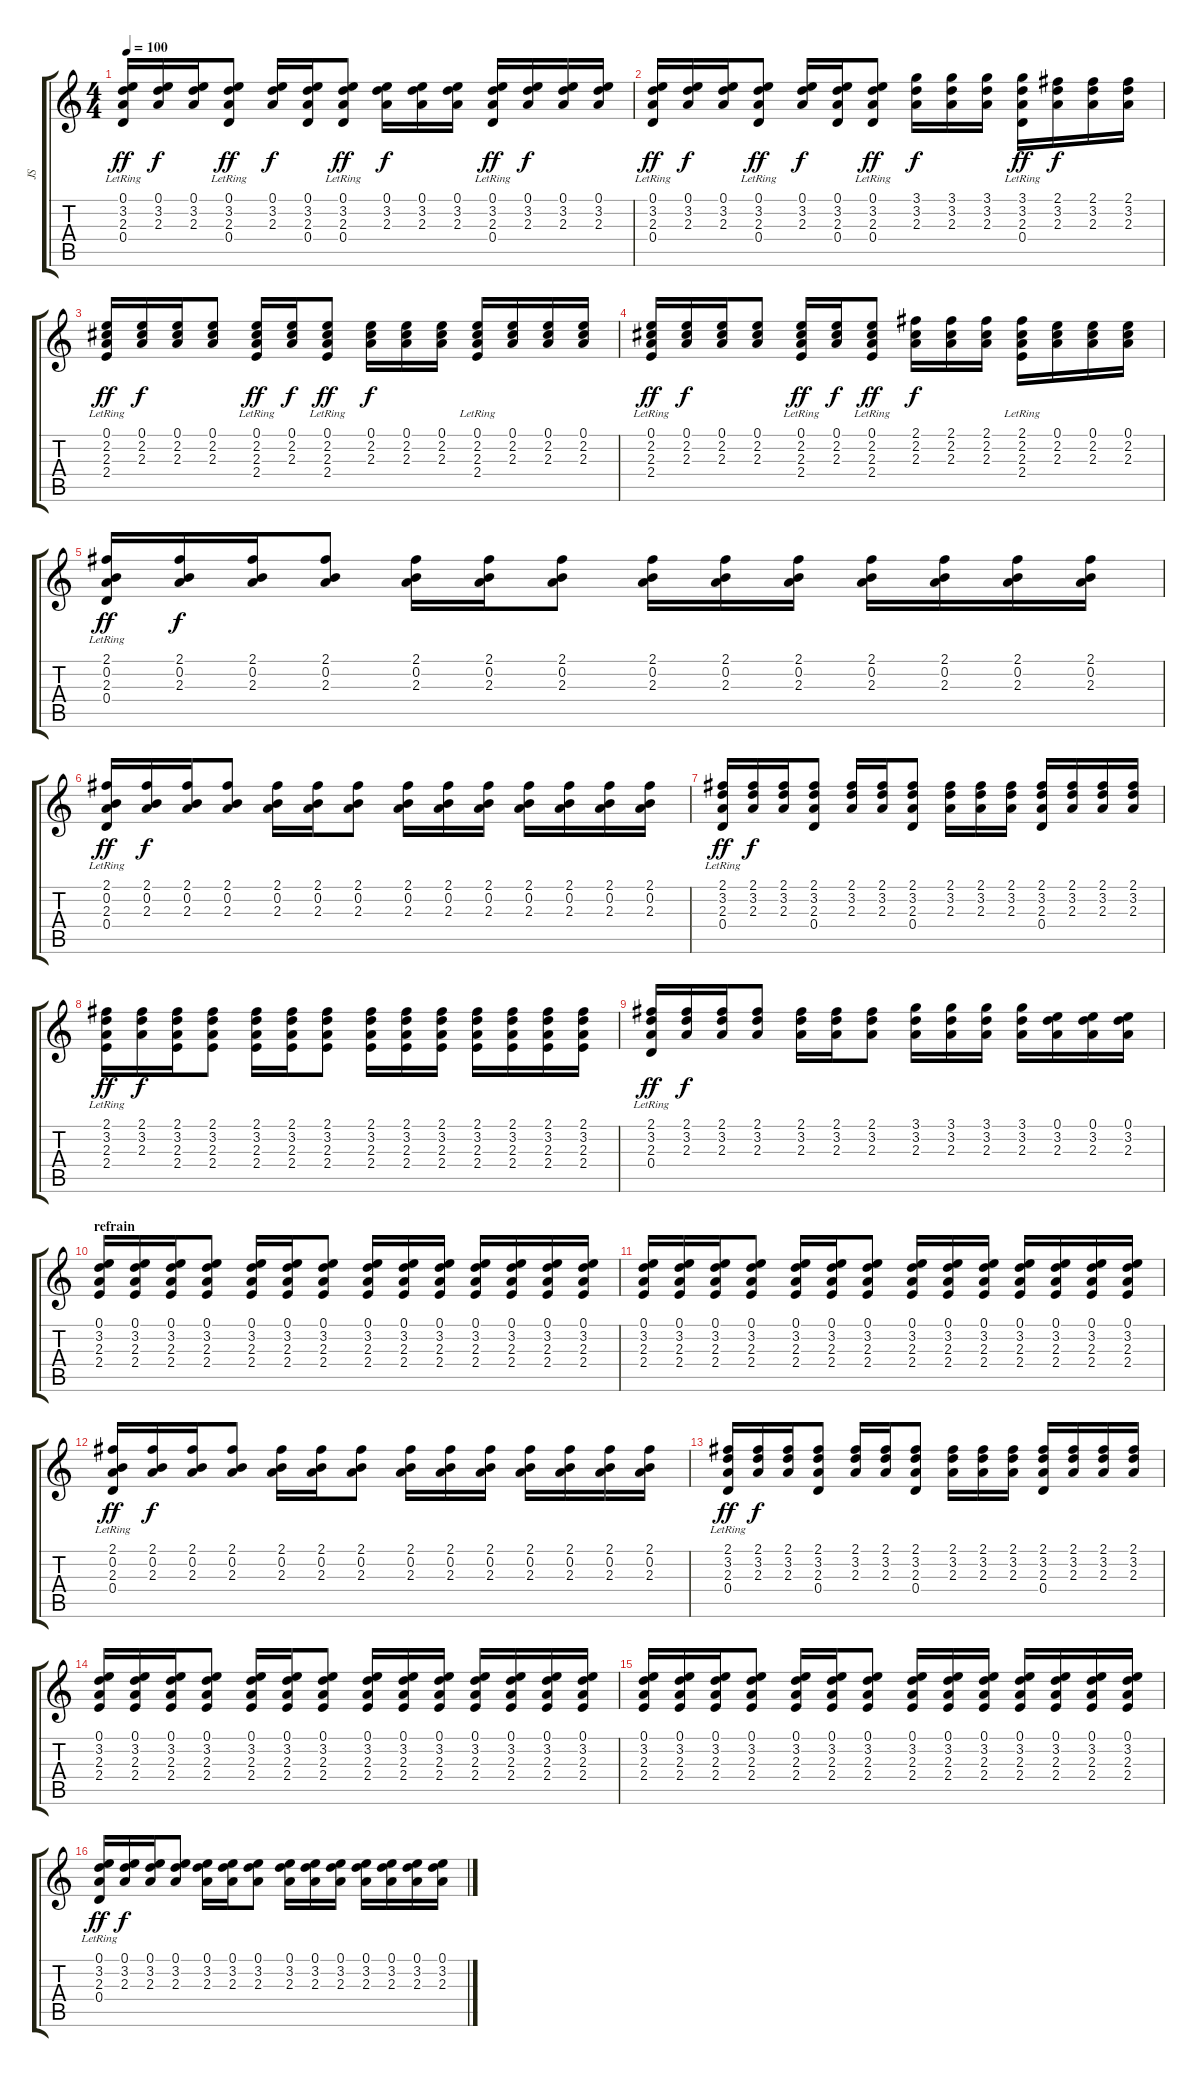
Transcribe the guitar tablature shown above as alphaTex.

\track ("JS" "JS") {instrument acousticguitarsteel}
\staff {score tabs}
\tuning (E4 B3 G3 D3 A2 E2) {hide}
\ts (4 4)
\tempo 100
\clef g2
\ks c
(0.1 3.2 2.3 0.4{lr}).16{dy ff} (0.1 3.2 2.3).16{dy f} (0.1 3.2 2.3).16 (0.1 3.2 2.3 0.4{lr}).8{dy ff} (0.1 3.2 2.3).16{dy f} (0.1 3.2 2.3 0.4).16 (0.1 3.2 2.3 0.4{lr}).8{dy ff} (0.1 3.2 2.3).16{dy f} (0.1 3.2 2.3).16 (0.1 3.2 2.3).16 (0.1 3.2 2.3 0.4{lr}).16{dy ff} (0.1 3.2 2.3).16{dy f} (0.1 3.2 2.3).16 (0.1 3.2 2.3).16 |
(0.1 3.2 2.3 0.4{lr}).16{dy ff} (0.1 3.2 2.3).16{dy f} (0.1 3.2 2.3).16 (0.1 3.2 2.3 0.4{lr}).8{dy ff} (0.1 3.2 2.3).16{dy f} (0.1 3.2 2.3 0.4).16 (0.1 3.2 2.3 0.4{lr}).8{dy ff} (3.1 3.2 2.3).16{dy f} (3.1 3.2 2.3).16 (3.1 3.2 2.3).16 (3.1 3.2 2.3 0.4{lr}).16{dy ff} (2.1 3.2 2.3).16{dy f} (2.1 3.2 2.3).16 (2.1 3.2 2.3).16 |
(0.1 2.2 2.3 2.4{lr}).16{dy ff} (0.1 2.2 2.3).16{dy f} (0.1 2.2 2.3).16 (0.1 2.2 2.3).8 (0.1 2.2 2.3 2.4{lr}).16{dy ff} (0.1 2.2 2.3).16{dy f} (0.1 2.2 2.3 2.4{lr}).8{dy ff} (0.1 2.2 2.3).16{dy f} (0.1 2.2 2.3).16 (0.1 2.2 2.3).16 (0.1 2.2 2.3 2.4{lr}).16 (0.1 2.2 2.3).16 (0.1 2.2 2.3).16 (0.1 2.2 2.3).16 |
(0.1 2.2 2.3 2.4{lr}).16{dy ff} (0.1 2.2 2.3).16{dy f} (0.1 2.2 2.3).16 (0.1 2.2 2.3).8 (0.1 2.2 2.3 2.4{lr}).16{dy ff} (0.1 2.2 2.3).16{dy f} (0.1 2.2 2.3 2.4{lr}).8{dy ff} (2.1 2.2 2.3).16{dy f} (2.1 2.2 2.3).16 (2.1 2.2 2.3).16 (2.1 2.2 2.3 2.4{lr}).16 (0.1 2.2 2.3).16 (0.1 2.2 2.3).16 (0.1 2.2 2.3).16 |
(2.1 0.2 2.3 0.4{lr}).16{dy ff} (2.1 0.2 2.3).16{dy f} (2.1 0.2 2.3).16 (2.1 0.2 2.3).8 (2.1 0.2 2.3).16 (2.1 0.2 2.3).16 (2.1 0.2 2.3).8 (2.1 0.2 2.3).16 (2.1 0.2 2.3).16 (2.1 0.2 2.3).16 (2.1 0.2 2.3).16 (2.1 0.2 2.3).16 (2.1 0.2 2.3).16 (2.1 0.2 2.3).16 |
(2.1 0.2 2.3 0.4{lr}).16{dy ff} (2.1 0.2 2.3).16{dy f} (2.1 0.2 2.3).16 (2.1 0.2 2.3).8 (2.1 0.2 2.3).16 (2.1 0.2 2.3).16 (2.1 0.2 2.3).8 (2.1 0.2 2.3).16 (2.1 0.2 2.3).16 (2.1 0.2 2.3).16 (2.1 0.2 2.3).16 (2.1 0.2 2.3).16 (2.1 0.2 2.3).16 (2.1 0.2 2.3).16 |
(2.1 3.2 2.3 0.4{lr}).16{dy ff} (2.1 3.2 2.3).16{dy f} (2.1 3.2 2.3).16 (2.1 3.2 2.3 0.4).8 (2.1 3.2 2.3).16 (2.1 3.2 2.3).16 (2.1 3.2 2.3 0.4).8 (2.1 3.2 2.3).16 (2.1 3.2 2.3).16 (2.1 3.2 2.3).16 (2.1 3.2 2.3 0.4).16 (2.1 3.2 2.3).16 (2.1 3.2 2.3).16 (2.1 3.2 2.3).16 |
(2.1 3.2 2.3 2.4{lr}).16{dy ff} (2.1 3.2 2.3).16{dy f} (2.1 3.2 2.3 2.4).16 (2.1 3.2 2.3 2.4).8 (2.1 3.2 2.3 2.4).16 (2.1 3.2 2.3 2.4).16 (2.1 3.2 2.3 2.4).8 (2.1 3.2 2.3 2.4).16 (2.1 3.2 2.3 2.4).16 (2.1 3.2 2.3 2.4).16 (2.1 3.2 2.3 2.4).16 (2.1 3.2 2.3 2.4).16 (2.1 3.2 2.3 2.4).16 (2.1 3.2 2.3 2.4).16 |
(2.1 3.2 2.3 0.4{lr}).16{dy ff} (2.1 3.2 2.3).16{dy f} (2.1 3.2 2.3).16 (2.1 3.2 2.3).8 (2.1 3.2 2.3).16 (2.1 3.2 2.3).16 (2.1 3.2 2.3).8 (3.1 3.2 2.3).16 (3.1 3.2 2.3).16 (3.1 3.2 2.3).16 (3.1 3.2 2.3).16 (0.1 3.2 2.3).16 (0.1 3.2 2.3).16 (0.1 3.2 2.3).16 |
\section ("" "refrain")
(0.1 3.2 2.3 2.4).16 (0.1 3.2 2.3 2.4).16 (0.1 3.2 2.3 2.4).16 (0.1 3.2 2.3 2.4).8 (0.1 3.2 2.3 2.4).16 (0.1 3.2 2.3 2.4).16 (0.1 3.2 2.3 2.4).8 (0.1 3.2 2.3 2.4).16 (0.1 3.2 2.3 2.4).16 (0.1 3.2 2.3 2.4).16 (0.1 3.2 2.3 2.4).16 (0.1 3.2 2.3 2.4).16 (0.1 3.2 2.3 2.4).16 (0.1 3.2 2.3 2.4).16 |
(0.1 3.2 2.3 2.4).16 (0.1 3.2 2.3 2.4).16 (0.1 3.2 2.3 2.4).16 (0.1 3.2 2.3 2.4).8 (0.1 3.2 2.3 2.4).16 (0.1 3.2 2.3 2.4).16 (0.1 3.2 2.3 2.4).8 (0.1 3.2 2.3 2.4).16 (0.1 3.2 2.3 2.4).16 (0.1 3.2 2.3 2.4).16 (0.1 3.2 2.3 2.4).16 (0.1 3.2 2.3 2.4).16 (0.1 3.2 2.3 2.4).16 (0.1 3.2 2.3 2.4).16 |
(2.1 0.2 2.3 0.4{lr}).16{dy ff} (2.1 0.2 2.3).16{dy f} (2.1 0.2 2.3).16 (2.1 0.2 2.3).8 (2.1 0.2 2.3).16 (2.1 0.2 2.3).16 (2.1 0.2 2.3).8 (2.1 0.2 2.3).16 (2.1 0.2 2.3).16 (2.1 0.2 2.3).16 (2.1 0.2 2.3).16 (2.1 0.2 2.3).16 (2.1 0.2 2.3).16 (2.1 0.2 2.3).16 |
(2.1 3.2 2.3 0.4{lr}).16{dy ff} (2.1 3.2 2.3).16{dy f} (2.1 3.2 2.3).16 (2.1 3.2 2.3 0.4).8 (2.1 3.2 2.3).16 (2.1 3.2 2.3).16 (2.1 3.2 2.3 0.4).8 (2.1 3.2 2.3).16 (2.1 3.2 2.3).16 (2.1 3.2 2.3).16 (2.1 3.2 2.3 0.4).16 (2.1 3.2 2.3).16 (2.1 3.2 2.3).16 (2.1 3.2 2.3).16 |
(0.1 3.2 2.3 2.4).16 (0.1 3.2 2.3 2.4).16 (0.1 3.2 2.3 2.4).16 (0.1 3.2 2.3 2.4).8 (0.1 3.2 2.3 2.4).16 (0.1 3.2 2.3 2.4).16 (0.1 3.2 2.3 2.4).8 (0.1 3.2 2.3 2.4).16 (0.1 3.2 2.3 2.4).16 (0.1 3.2 2.3 2.4).16 (0.1 3.2 2.3 2.4).16 (0.1 3.2 2.3 2.4).16 (0.1 3.2 2.3 2.4).16 (0.1 3.2 2.3 2.4).16 |
(0.1 3.2 2.3 2.4).16 (0.1 3.2 2.3 2.4).16 (0.1 3.2 2.3 2.4).16 (0.1 3.2 2.3 2.4).8 (0.1 3.2 2.3 2.4).16 (0.1 3.2 2.3 2.4).16 (0.1 3.2 2.3 2.4).8 (0.1 3.2 2.3 2.4).16 (0.1 3.2 2.3 2.4).16 (0.1 3.2 2.3 2.4).16 (0.1 3.2 2.3 2.4).16 (0.1 3.2 2.3 2.4).16 (0.1 3.2 2.3 2.4).16 (0.1 3.2 2.3 2.4).16 |
(0.1 3.2 2.3 0.4{lr}).16{dy ff} (0.1 3.2 2.3).16{dy f} (0.1 3.2 2.3).16 (0.1 3.2 2.3).8 (0.1 3.2 2.3).16 (0.1 3.2 2.3).16 (0.1 3.2 2.3).8 (0.1 3.2 2.3).16 (0.1 3.2 2.3).16 (0.1 3.2 2.3).16 (0.1 3.2 2.3).16 (0.1 3.2 2.3).16 (0.1 3.2 2.3).16 (0.1 3.2 2.3).16
